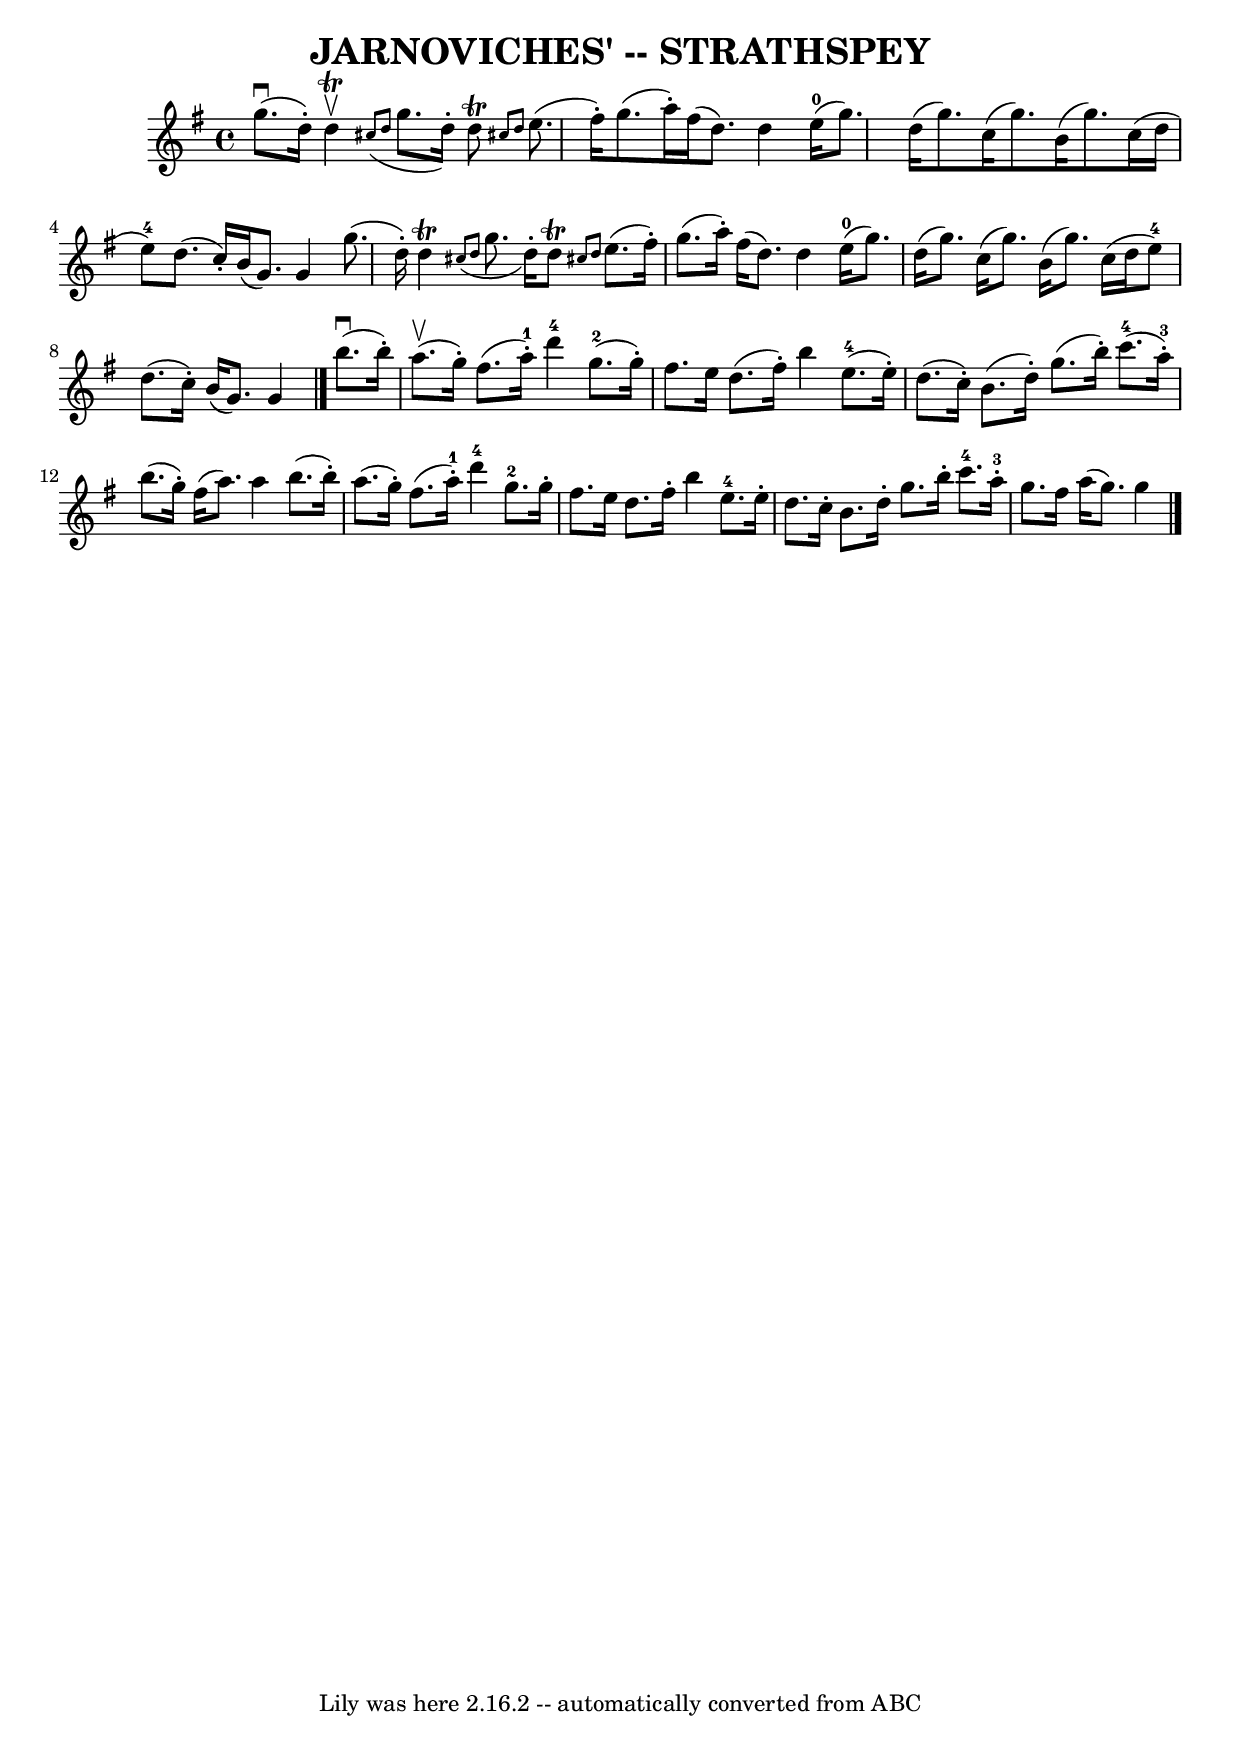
\version "2.7.40"
\include "Mammoth.ily"
\header {
	%% book = "Ryan's Mammoth Collection of Fiddle Tunes"
	crossRefNumber = "1"
	footnotes = ""
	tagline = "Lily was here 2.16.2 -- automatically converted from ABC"
	title = "JARNOVICHES' -- STRATHSPEY"
}
voicedefault =  {
\set Score.defaultBarType = "empty"

 \override Staff.TimeSignature #'style = #'C
 \time 4/4 \key g \major g''8. (^\downbow d''16 -.) d''4 
^\trill^\upbow   \grace { cis''8 (d''8  } g''8. d''16 -.) d''8 
^\trill \grace { cis''!8 d''8  }       |
 e''8. (fis''16 -.) 
 g''8. (a''16 -.) fis''16 (d''8.) d''4        |
     
e''16-0(g''8.) d''16 (g''8.) c''16 (g''8.) b'16 (
g''8.)       |
 c''16 (d''16 e''8-4) d''8. (c''16 -. 
-) b'16 (g'8.) g'4    |
     |
 g''8. (d''16 -.)   
d''4^\trill   \grace { cis''8 (d''8  } g''8. d''16 -.) d''8 
^\trill \grace { cis''!8 d''8  }       |
 e''8. (fis''16 -.) 
 g''8. (a''16 -.) fis''16 (d''8.) d''4        |
     
e''16-0(g''8.) d''16 (g''8.) c''16 (g''8.) b'16 (
g''8.)       |
 c''16 (d''16 e''8-4) d''8. (c''16 -. 
-) b'16 (g'8.) g'4    \bar "|." b''8. (^\downbow b''16 -.)  
 a''8. (^\upbow g''16 -.) fis''8. (a''16-1-.) d'''4-4    
   |
 g''8.-2(g''16 -.) fis''8. e''16 d''8. (
fis''16 -.) b''4        |
 e''8.-4(e''16 -.) d''8. (
c''16 -.) b'8. (d''16 -.) g''8. (b''16 -.)       |
     
c'''8.-4(a''16-3-.) b''8. (g''16 -.) fis''16 (a''8.)  
 a''4    |
     |
 b''8. (b''16 -.) a''8. (g''16 -.)  
 fis''8. (a''16-1-.) d'''4-4       |
 g''8.-2   
g''16 -. fis''8. e''16 d''8. fis''16 -. b''4        |
     
e''8.-4 e''16 -. d''8. c''16 -. b'8. d''16 -. g''8. b''16 
-.       |
 c'''8.-4 a''16-3-. g''8. fis''16 a''16 (
 g''8.) g''4    \bar "|."   
}

\score{
    <<

	\context Staff="default"
	{
	    \voicedefault 
	}

    >>
	\layout {
	}
	\midi {}
}
